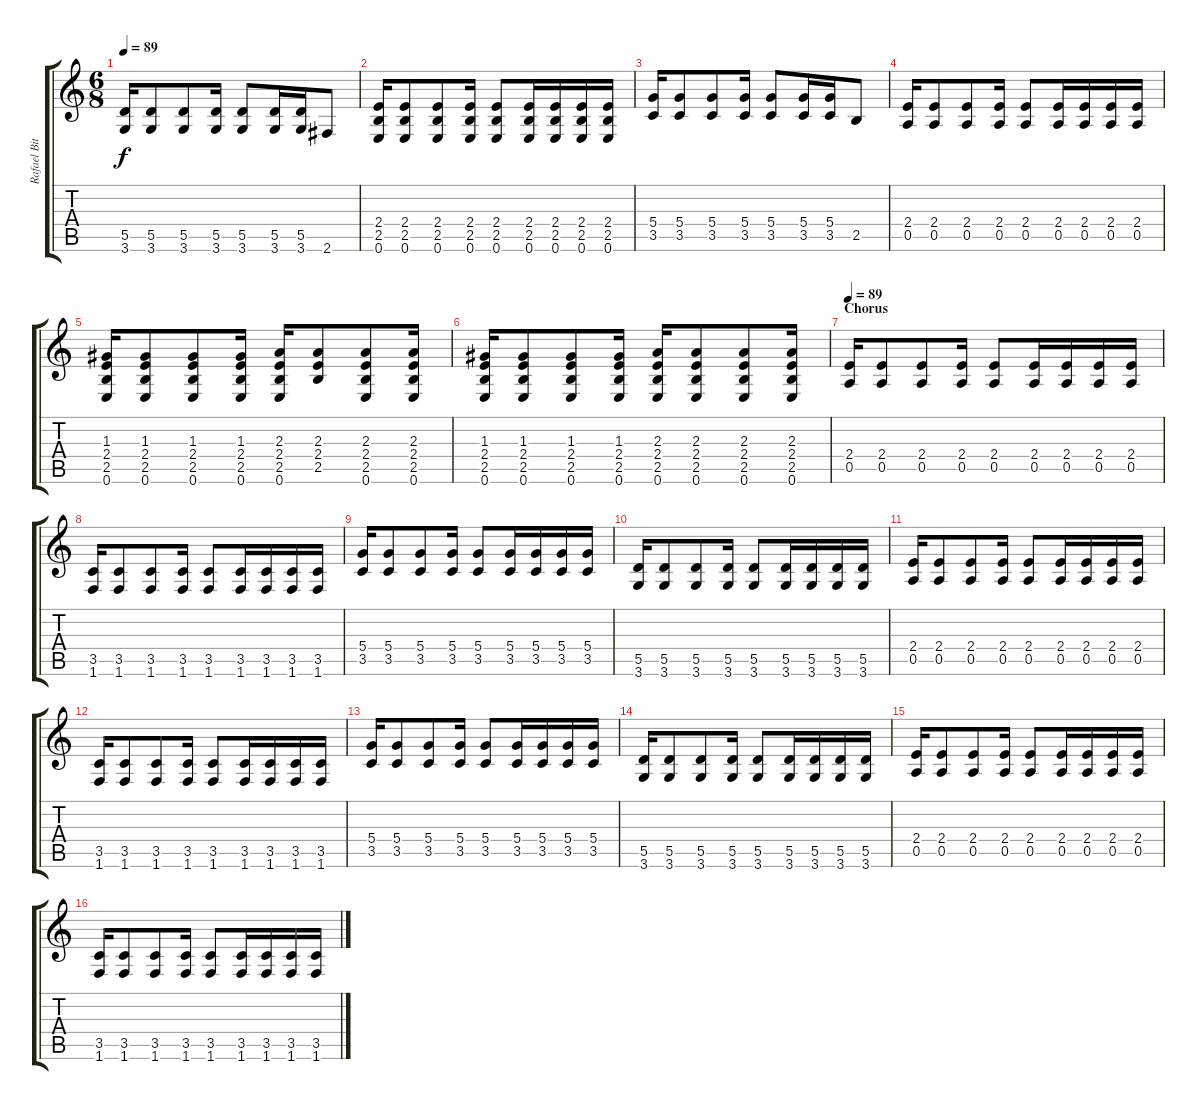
\track ("Rafael Bittencourt" "Rafael Bit") {instrument overdrivenguitar}
\staff {score tabs}
\tuning (E4 B3 G3 D3 A2 E2) {hide}
\ts (6 8)
\tempo 89
\clef g2
\ks c
(5.5 3.6).16{dy f} (5.5 3.6).8 (5.5 3.6).8 (5.5 3.6).16 (5.5 3.6).8 (5.5 3.6).16 (5.5 3.6).16 2.6.8 |
(2.4 2.5 0.6).16 (2.4 2.5 0.6).8 (2.4 2.5 0.6).8 (2.4 2.5 0.6).16 (2.4 2.5 0.6).8 (2.4 2.5 0.6).16 (2.4 2.5 0.6).16 (2.4 2.5 0.6).16 (2.4 2.5 0.6).16 |
(5.4 3.5).16 (5.4 3.5).8 (5.4 3.5).8 (5.4 3.5).16 (5.4 3.5).8 (5.4 3.5).16 (5.4 3.5).16 2.5.8 |
(2.4 0.5).16 (2.4 0.5).8 (2.4 0.5).8 (2.4 0.5).16 (2.4 0.5).8 (2.4 0.5).16 (2.4 0.5).16 (2.4 0.5).16 (2.4 0.5).16 |
(1.3 2.4 2.5 0.6).16 (1.3 2.4 2.5 0.6).8 (1.3 2.4 2.5 0.6).8 (1.3 2.4 2.5 0.6).16 (2.3 2.4 2.5 0.6).16 (2.3 2.4 2.5).8 (2.3 2.4 2.5 0.6).8 (2.3 2.4 2.5 0.6).16 |
(1.3 2.4 2.5 0.6).16 (1.3 2.4 2.5 0.6).8 (1.3 2.4 2.5 0.6).8 (1.3 2.4 2.5 0.6).16 (2.3 2.4 2.5 0.6).16 (2.3 2.4 2.5 0.6).8 (2.3 2.4 2.5 0.6).8 (2.3 2.4 2.5 0.6).16 |
\section ("" "Chorus")
\tempo 89
(2.4 0.5).16 (2.4 0.5).8 (2.4 0.5).8 (2.4 0.5).16 (2.4 0.5).8 (2.4 0.5).16 (2.4 0.5).16 (2.4 0.5).16 (2.4 0.5).16 |
(3.5 1.6).16 (3.5 1.6).8 (3.5 1.6).8 (3.5 1.6).16 (3.5 1.6).8 (3.5 1.6).16 (3.5 1.6).16 (3.5 1.6).16 (3.5 1.6).16 |
(5.4 3.5).16 (5.4 3.5).8 (5.4 3.5).8 (5.4 3.5).16 (5.4 3.5).8 (5.4 3.5).16 (5.4 3.5).16 (5.4 3.5).16 (5.4 3.5).16 |
(5.5 3.6).16 (5.5 3.6).8 (5.5 3.6).8 (5.5 3.6).16 (5.5 3.6).8 (5.5 3.6).16 (5.5 3.6).16 (5.5 3.6).16 (5.5 3.6).16 |
(2.4 0.5).16 (2.4 0.5).8 (2.4 0.5).8 (2.4 0.5).16 (2.4 0.5).8 (2.4 0.5).16 (2.4 0.5).16 (2.4 0.5).16 (2.4 0.5).16 |
(3.5 1.6).16 (3.5 1.6).8 (3.5 1.6).8 (3.5 1.6).16 (3.5 1.6).8 (3.5 1.6).16 (3.5 1.6).16 (3.5 1.6).16 (3.5 1.6).16 |
(5.4 3.5).16 (5.4 3.5).8 (5.4 3.5).8 (5.4 3.5).16 (5.4 3.5).8 (5.4 3.5).16 (5.4 3.5).16 (5.4 3.5).16 (5.4 3.5).16 |
(5.5 3.6).16 (5.5 3.6).8 (5.5 3.6).8 (5.5 3.6).16 (5.5 3.6).8 (5.5 3.6).16 (5.5 3.6).16 (5.5 3.6).16 (5.5 3.6).16 |
(2.4 0.5).16 (2.4 0.5).8 (2.4 0.5).8 (2.4 0.5).16 (2.4 0.5).8 (2.4 0.5).16 (2.4 0.5).16 (2.4 0.5).16 (2.4 0.5).16 |
(3.5 1.6).16 (3.5 1.6).8 (3.5 1.6).8 (3.5 1.6).16 (3.5 1.6).8 (3.5 1.6).16 (3.5 1.6).16 (3.5 1.6).16 (3.5 1.6).16
